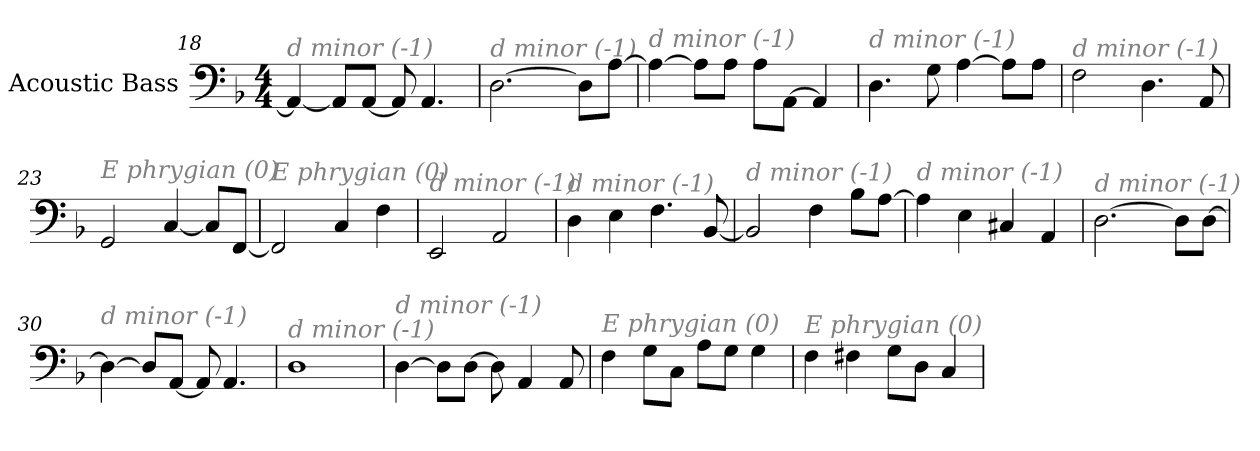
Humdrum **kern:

**kern
*part1
*staff1
*I"Acoustic Bass
*clefF4
*ITrd7c12
*k[b-]
*F:
*M4/4
=18
!LO:TX:i:color=#808080:t=d minor (-1)
4AAA_
8AAAL]
[8AAAJ
8AAA]
4.AAA
=19
!LO:TX:i:color=#808080:t=d minor (-1)
[2.DD
8DDL]
[8AAJ
=20
!LO:TX:i:color=#808080:t=d minor (-1)
4AA_
8AAL]
8AAJ
8AAL
[8AAAJ
4AAA]
=21
!LO:TX:i:color=#808080:t=d minor (-1)
4.DD
8GG
[4AA
8AAL]
8AAJ
=22
!LO:TX:i:color=#808080:t=d minor (-1)
2FF
4.DD
8AAA
=23
!LO:TX:i:color=#808080:t=E phrygian (0)
2GGG
[4CC
8CCL]
[8FFFJ
=24
!LO:TX:i:color=#808080:t=E phrygian (0)
2FFF]
4CC
4FF
=25
!LO:TX:i:color=#808080:t=d minor (-1)
2EEE
2AAA
=26
!LO:TX:i:color=#808080:t=d minor (-1)
4DD
4EE
4.FF
[8BBB-
=27
!LO:TX:i:color=#808080:t=d minor (-1)
2BBB-]
4FF
8BB-L
[8AAJ
=28
!LO:TX:i:color=#808080:t=d minor (-1)
4AA]
4EE
4CC#X
4AAA
=29
!LO:TX:i:color=#808080:t=d minor (-1)
[2.DD
8DDL]
[8DDJ
=30
!LO:TX:i:color=#808080:t=d minor (-1)
4DD_
8DDL]
[8AAAJ
8AAA]
4.AAA
=31
!LO:TX:i:color=#808080:t=d minor (-1)
1DD
=32
!LO:TX:i:color=#808080:t=d minor (-1)
[4DD
8DDL]
[8DDJ
8DD]
4AAA
8AAA
=33
!LO:TX:i:color=#808080:t=E phrygian (0)
4FF
8GGL
8CCJ
8AAL
8GGJ
4GG
=34
!LO:TX:i:color=#808080:t=E phrygian (0)
4FF
4FF#X
8GGL
8DDJ
4CC
=
*-
